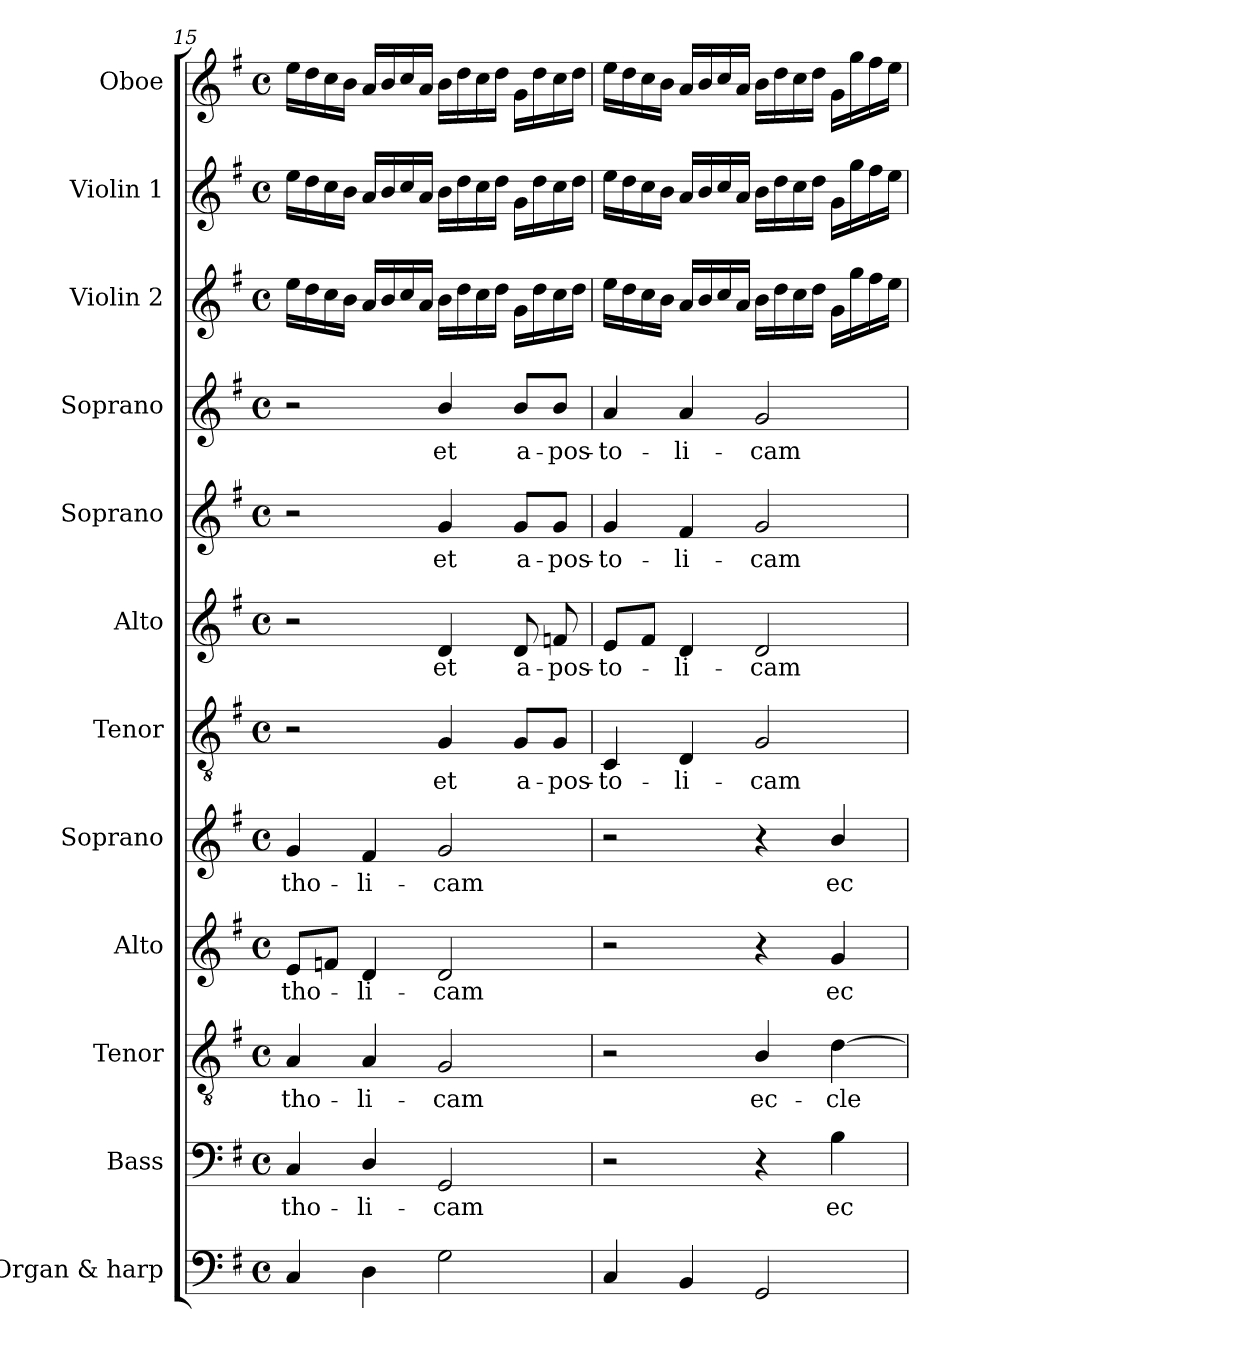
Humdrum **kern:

**kern	**kern	**text	**kern	**text	**kern	**text	**kern	**text	**kern	**text	**kern	**text	**kern	**text	**kern	**text	**kern	**kern	**kern
*part12	*part11	*part11	*part10	*part10	*part9	*part9	*part8	*part8	*part7	*part7	*part6	*part6	*part5	*part5	*part4	*part4	*part3	*part2	*part1
*staff12	*staff11	*staff11	*staff10	*staff10	*staff9	*staff9	*staff8	*staff8	*staff7	*staff7	*staff6	*staff6	*staff5	*staff5	*staff4	*staff4	*staff3	*staff2	*staff1
*I"Organ & harp	*I"Bass	*	*I"Tenor	*	*I"Alto	*	*I"Soprano	*	*I"Tenor	*	*I"Alto	*	*I"Soprano	*	*I"Soprano	*	*I"Violin 2	*I"Violin 1	*I"Oboe
*I'Org. & H.	*I'B.	*	*I'T.	*	*I'A.	*	*I'S.	*	*I'T.	*	*I'A.	*	*I'S.	*	*I'S.	*	*I'Vln. 2	*I'Vln. 1	*I'Ob.
*clefF4	*clefF4	*	*clefGv2	*	*clefG2	*	*clefG2	*	*clefGv2	*	*clefG2	*	*clefG2	*	*clefG2	*	*clefG2	*clefG2	*clefG2
*	*	*	*ITrd7c12	*	*	*	*	*	*ITrd7c12	*	*	*	*	*	*	*	*	*	*
*k[f#]	*k[f#]	*	*k[f#]	*	*k[f#]	*	*k[f#]	*	*k[f#]	*	*k[f#]	*	*k[f#]	*	*k[f#]	*	*k[f#]	*k[f#]	*k[f#]
*G:	*G:	*	*G:	*	*G:	*	*G:	*	*G:	*	*G:	*	*G:	*	*G:	*	*G:	*G:	*G:
*M4/4	*M4/4	*	*M4/4	*	*M4/4	*	*M4/4	*	*M4/4	*	*M4/4	*	*M4/4	*	*M4/4	*	*M4/4	*M4/4	*M4/4
*met(c)	*met(c)	*	*met(c)	*	*met(c)	*	*met(c)	*	*met(c)	*	*met(c)	*	*met(c)	*	*met(c)	*	*met(c)	*met(c)	*met(c)
=15	=15	=15	=15	=15	=15	=15	=15	=15	=15	=15	=15	=15	=15	=15	=15	=15	=15	=15	=15
!	!	!LO:LY:b:color=#000000	!	!	!	!	!	!	!	!	!	!	!	!	!	!	!	!	!
!	!	!	!	!LO:LY:b:color=#000000	!	!	!	!	!	!	!	!	!	!	!	!	!	!	!
!	!	!	!	!	!	!LO:LY:b:color=#000000	!	!	!	!	!	!	!	!	!	!	!	!	!
!	!	!	!	!	!	!	!	!LO:LY:b:color=#000000	!	!	!	!	!	!	!	!	!	!	!
4Ci/	4Ci/	-tho-	4AAi/	-tho-	8ei/L	-tho-	4gi/	-tho-	2r	.	2r	.	2r	.	2r	.	16eei\LL	16eei\LL	16eei\LL
.	.	.	.	.	.	.	.	.	.	.	.	.	.	.	.	.	16ddi\	16ddi\	16ddi\
.	.	.	.	.	8fni/J	.	.	.	.	.	.	.	.	.	.	.	16cci\	16cci\	16cci\
.	.	.	.	.	.	.	.	.	.	.	.	.	.	.	.	.	16bi\JJ	16bi\JJ	16bi\JJ
!	!	!LO:LY:b:color=#000000	!	!	!	!	!	!	!	!	!	!	!	!	!	!	!	!	!
!	!	!	!	!LO:LY:b:color=#000000	!	!	!	!	!	!	!	!	!	!	!	!	!	!	!
!	!	!	!	!	!	!LO:LY:b:color=#000000	!	!	!	!	!	!	!	!	!	!	!	!	!
!	!	!	!	!	!	!	!	!LO:LY:b:color=#000000	!	!	!	!	!	!	!	!	!	!	!
4Di\	4Di/	-li-	4AAi/	-li-	4di/	-li-	4f#i/	-li-	.	.	.	.	.	.	.	.	16ai/LL	16ai/LL	16ai/LL
.	.	.	.	.	.	.	.	.	.	.	.	.	.	.	.	.	16bi/	16bi/	16bi/
.	.	.	.	.	.	.	.	.	.	.	.	.	.	.	.	.	16cci/	16cci/	16cci/
.	.	.	.	.	.	.	.	.	.	.	.	.	.	.	.	.	16ai/JJ	16ai/JJ	16ai/JJ
!	!	!LO:LY:b:color=#000000	!	!	!	!	!	!	!	!	!	!	!	!	!	!	!	!	!
!	!	!	!	!LO:LY:b:color=#000000	!	!	!	!	!	!	!	!	!	!	!	!	!	!	!
!	!	!	!	!	!	!LO:LY:b:color=#000000	!	!	!	!	!	!	!	!	!	!	!	!	!
!	!	!	!	!	!	!	!	!LO:LY:b:color=#000000	!	!	!	!	!	!	!	!	!	!	!
!	!	!	!	!	!	!	!	!	!	!LO:LY:b:color=#000000	!	!	!	!	!	!	!	!	!
!	!	!	!	!	!	!	!	!	!	!	!	!LO:LY:b:color=#000000	!	!	!	!	!	!	!
!	!	!	!	!	!	!	!	!	!	!	!	!	!	!LO:LY:b:color=#000000	!	!	!	!	!
!	!	!	!	!	!	!	!	!	!	!	!	!	!	!	!	!LO:LY:b:color=#000000	!	!	!
2Gi\	2GGi/	-cam	2GGi/	-cam	2di/	-cam	2gi/	-cam	4GGi/	et	4di/	et	4gi/	et	4bi/	et	16bi\LL	16bi\LL	16bi\LL
.	.	.	.	.	.	.	.	.	.	.	.	.	.	.	.	.	16ddi\	16ddi\	16ddi\
.	.	.	.	.	.	.	.	.	.	.	.	.	.	.	.	.	16cci\	16cci\	16cci\
.	.	.	.	.	.	.	.	.	.	.	.	.	.	.	.	.	16ddi\JJ	16ddi\JJ	16ddi\JJ
!	!	!	!	!	!	!	!	!	!	!LO:LY:b:color=#000000	!	!	!	!	!	!	!	!	!
!	!	!	!	!	!	!	!	!	!	!	!	!LO:LY:b:color=#000000	!	!	!	!	!	!	!
!	!	!	!	!	!	!	!	!	!	!	!	!	!	!LO:LY:b:color=#000000	!	!	!	!	!
!	!	!	!	!	!	!	!	!	!	!	!	!	!	!	!	!LO:LY:b:color=#000000	!	!	!
.	.	.	.	.	.	.	.	.	8GGi/L	a-	8di/	a-	8gi/L	a-	8bi/L	a-	16gi\LL	16gi\LL	16gi\LL
.	.	.	.	.	.	.	.	.	.	.	.	.	.	.	.	.	16ddi\	16ddi\	16ddi\
!	!	!	!	!	!	!	!	!	!	!LO:LY:b:color=#000000	!	!	!	!	!	!	!	!	!
!	!	!	!	!	!	!	!	!	!	!	!	!LO:LY:b:color=#000000	!	!	!	!	!	!	!
!	!	!	!	!	!	!	!	!	!	!	!	!	!	!LO:LY:b:color=#000000	!	!	!	!	!
!	!	!	!	!	!	!	!	!	!	!	!	!	!	!	!	!LO:LY:b:color=#000000	!	!	!
.	.	.	.	.	.	.	.	.	8GGi/J	-pos-	8fni/	-pos-	8gi/J	-pos-	8bi/J	-pos-	16cci\	16cci\	16cci\
.	.	.	.	.	.	.	.	.	.	.	.	.	.	.	.	.	16ddi\JJ	16ddi\JJ	16ddi\JJ
=16	=16	=16	=16	=16	=16	=16	=16	=16	=16	=16	=16	=16	=16	=16	=16	=16	=16	=16	=16
!	!	!	!	!	!	!	!	!	!	!LO:LY:b:color=#000000	!	!	!	!	!	!	!	!	!
!	!	!	!	!	!	!	!	!	!	!	!	!LO:LY:b:color=#000000	!	!	!	!	!	!	!
!	!	!	!	!	!	!	!	!	!	!	!	!	!	!LO:LY:b:color=#000000	!	!	!	!	!
!	!	!	!	!	!	!	!	!	!	!	!	!	!	!	!	!LO:LY:b:color=#000000	!	!	!
4Ci/	2r	.	2r	.	2r	.	2r	.	4CCi/	-to-	8ei/L	-to-	4gi/	-to-	4ai/	-to-	16eei\LL	16eei\LL	16eei\LL
.	.	.	.	.	.	.	.	.	.	.	.	.	.	.	.	.	16ddi\	16ddi\	16ddi\
.	.	.	.	.	.	.	.	.	.	.	8f#i/J	.	.	.	.	.	16cci\	16cci\	16cci\
.	.	.	.	.	.	.	.	.	.	.	.	.	.	.	.	.	16bi\JJ	16bi\JJ	16bi\JJ
!	!	!	!	!	!	!	!	!	!	!LO:LY:b:color=#000000	!	!	!	!	!	!	!	!	!
!	!	!	!	!	!	!	!	!	!	!	!	!LO:LY:b:color=#000000	!	!	!	!	!	!	!
!	!	!	!	!	!	!	!	!	!	!	!	!	!	!LO:LY:b:color=#000000	!	!	!	!	!
!	!	!	!	!	!	!	!	!	!	!	!	!	!	!	!	!LO:LY:b:color=#000000	!	!	!
4BBi/	.	.	.	.	.	.	.	.	4DDi/	-li-	4di/	-li-	4f#i/	-li-	4ai/	-li-	16ai/LL	16ai/LL	16ai/LL
.	.	.	.	.	.	.	.	.	.	.	.	.	.	.	.	.	16bi/	16bi/	16bi/
.	.	.	.	.	.	.	.	.	.	.	.	.	.	.	.	.	16cci/	16cci/	16cci/
.	.	.	.	.	.	.	.	.	.	.	.	.	.	.	.	.	16ai/JJ	16ai/JJ	16ai/JJ
!	!	!	!	!LO:LY:b:color=#000000	!	!	!	!	!	!	!	!	!	!	!	!	!	!	!
!	!	!	!	!	!	!	!	!	!	!LO:LY:b:color=#000000	!	!	!	!	!	!	!	!	!
!	!	!	!	!	!	!	!	!	!	!	!	!LO:LY:b:color=#000000	!	!	!	!	!	!	!
!	!	!	!	!	!	!	!	!	!	!	!	!	!	!LO:LY:b:color=#000000	!	!	!	!	!
!	!	!	!	!	!	!	!	!	!	!	!	!	!	!	!	!LO:LY:b:color=#000000	!	!	!
2GGi/	4r	.	4BBi/	ec-	4r	.	4r	.	2GGi/	-cam	2di/	-cam	2gi/	-cam	2gi/	-cam	16bi\LL	16bi\LL	16bi\LL
.	.	.	.	.	.	.	.	.	.	.	.	.	.	.	.	.	16ddi\	16ddi\	16ddi\
.	.	.	.	.	.	.	.	.	.	.	.	.	.	.	.	.	16cci\	16cci\	16cci\
.	.	.	.	.	.	.	.	.	.	.	.	.	.	.	.	.	16ddi\JJ	16ddi\JJ	16ddi\JJ
!	!	!LO:LY:b:color=#000000	!	!	!	!	!	!	!	!	!	!	!	!	!	!	!	!	!
!	!	!	!	!LO:LY:b:color=#000000	!	!	!	!	!	!	!	!	!	!	!	!	!	!	!
!	!	!	!	!	!	!LO:LY:b:color=#000000	!	!	!	!	!	!	!	!	!	!	!	!	!
!	!	!	!	!	!	!	!	!LO:LY:b:color=#000000	!	!	!	!	!	!	!	!	!	!	!
.	4Bi\	ec-	[4Di\	-cle-	4gi/	ec-	4bi/	ec-	.	.	.	.	.	.	.	.	16gi\LL	16gi\LL	16gi\LL
.	.	.	.	.	.	.	.	.	.	.	.	.	.	.	.	.	16ggi\	16ggi\	16ggi\
.	.	.	.	.	.	.	.	.	.	.	.	.	.	.	.	.	16ff#i\	16ff#i\	16ff#i\
.	.	.	.	.	.	.	.	.	.	.	.	.	.	.	.	.	16eei\JJ	16eei\JJ	16eei\JJ
=	=	=	=	=	=	=	=	=	=	=	=	=	=	=	=	=	=	=	=
*-	*-	*-	*-	*-	*-	*-	*-	*-	*-	*-	*-	*-	*-	*-	*-	*-	*-	*-	*-
